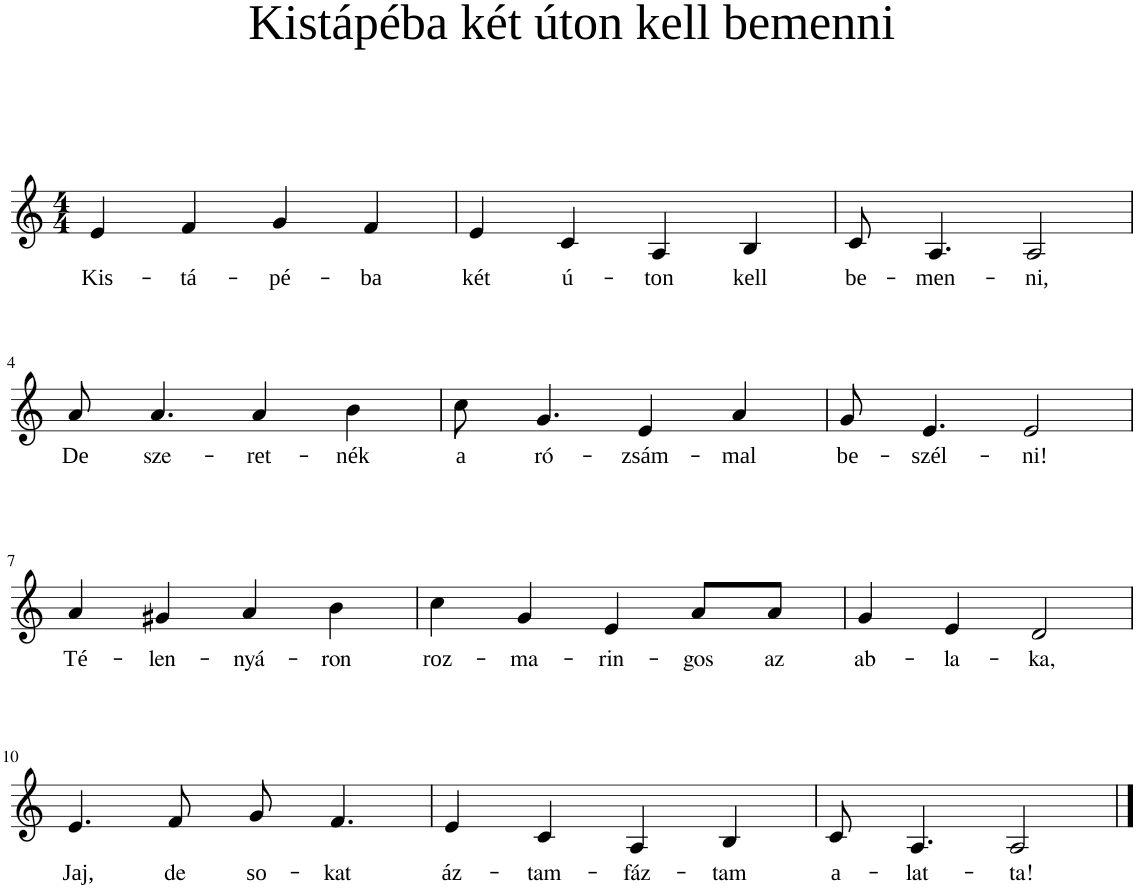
**kern	**text
*part1	*part1
*staff1	*staff1
*I"Piano	*
*I'Pno	*
*clefG2	*
*k[]	*
*M4/4	*
=1	=1
!	!LO:LY:b
4e/	Kis-
!	!LO:LY:b
4f/	-tá-
!	!LO:LY:b
4g/	-pé-
!	!LO:LY:b
4f/	-ba
=2	=2
!	!LO:LY:b
4e/	két
!	!LO:LY:b
4c/	ú-
!	!LO:LY:b
4A/	-ton
!	!LO:LY:b
4B/	kell
=3	=3
!	!LO:LY:b
8c/	be-
!	!LO:LY:b
4.A/	-men-
!	!LO:LY:b
2A/	-ni,
!!LO:LB:g=z
=4	=4
!	!LO:LY:b
8a/	De
!	!LO:LY:b
4.a/	sze-
!	!LO:LY:b
4a/	-ret-
!	!LO:LY:b
4b\	-nék
=5	=5
!	!LO:LY:b
8cc\	a
!	!LO:LY:b
4.g/	ró-
!	!LO:LY:b
4e/	-zsám-
!	!LO:LY:b
4a/	-mal
=6	=6
!	!LO:LY:b
8g/	be-
!	!LO:LY:b
4.e/	-szél-
!	!LO:LY:b
2e/	-ni!
!!LO:LB:g=z
=7	=7
!	!LO:LY:b
4a/	Té-
!	!LO:LY:b
4g#X/	-len-
!	!LO:LY:b
4a/	-nyá-
!	!LO:LY:b
4b\	-ron
=8	=8
!	!LO:LY:b
4cc\	roz-
!	!LO:LY:b
4g/	-ma-
!	!LO:LY:b
4e/	-rin-
!	!LO:LY:b
8a/L	-gos
!	!LO:LY:b
8a/J	az
=9	=9
!	!LO:LY:b
4g/	ab-
!	!LO:LY:b
4e/	-la-
!	!LO:LY:b
2d/	-ka,
!!LO:LB:g=z
=10	=10
!	!LO:LY:b
4.e/	Jaj,
!	!LO:LY:b
8f/	de
!	!LO:LY:b
8g/	so-
!	!LO:LY:b
4.f/	-kat
=11	=11
!	!LO:LY:b
4e/	áz-
!	!LO:LY:b
4c/	-tam-
!	!LO:LY:b
4A/	-fáz-
!	!LO:LY:b
4B/	-tam
=12	=12
!	!LO:LY:b
8c/	a-
!	!LO:LY:b
4.A/	-lat-
!	!LO:LY:b
2A/	-ta!
==	==
*-	*-
